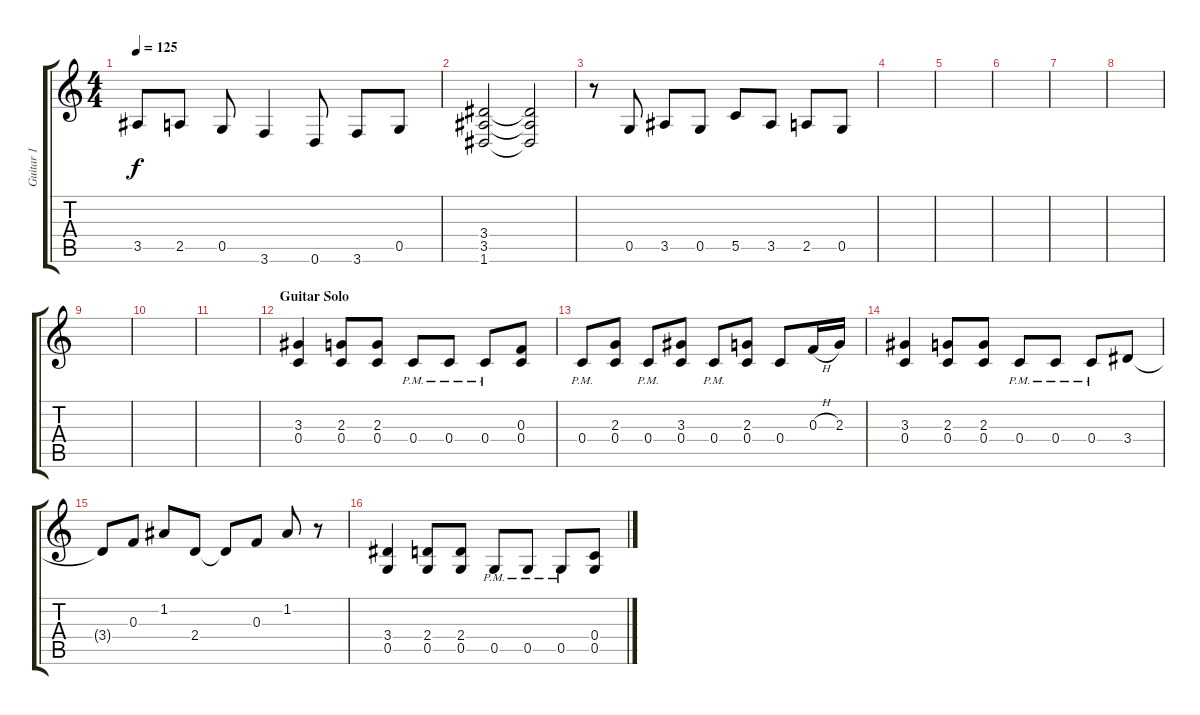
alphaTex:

\track ("Guitar 1" "Guitar 1") {instrument distortionguitar}
\staff {score tabs}
\tuning (D4 A3 F3 C3 G2 D2) {hide}
\ts (4 4)
\tempo 125
\clef g2
\ks c
3.5.8{dy f} 2.5.8 0.5.8 3.6.4 0.6.8 3.6.8 0.5.8 |
(3.4 3.5 1.6).2 (3.4{t} 3.5{t} 1.6{t}).2 |
r.8 0.5.8 3.5.8 0.5.8 5.5.8 3.5.8 2.5.8 0.5.8 |
|
|
|
|
|
|
|
|
\section ("" "Guitar Solo")
(3.3 0.4).4 (2.3 0.4).8 (2.3 0.4).8 0.4{pm}.8 0.4{pm}.8 0.4{pm}.8 (0.3 0.4).8 |
0.4{pm}.8 (2.3 0.4).8 0.4{pm}.8 (3.3 0.4).8 0.4{pm}.8 (2.3 0.4).8 0.4.8 0.3{h}.16 2.3.16 |
(3.3 0.4).4 (2.3 0.4).8 (2.3 0.4).8 0.4{pm}.8 0.4{pm}.8 0.4{pm}.8 3.4.8 |
3.4{t}.8 0.3.8 1.2.8 2.4.8 2.4{t}.8 0.3.8 1.2.8 r.8 |
(3.4 0.5).4 (2.4 0.5).8 (2.4 0.5).8 0.5{pm}.8 0.5{pm}.8 0.5{pm}.8 (0.4 0.5).8
